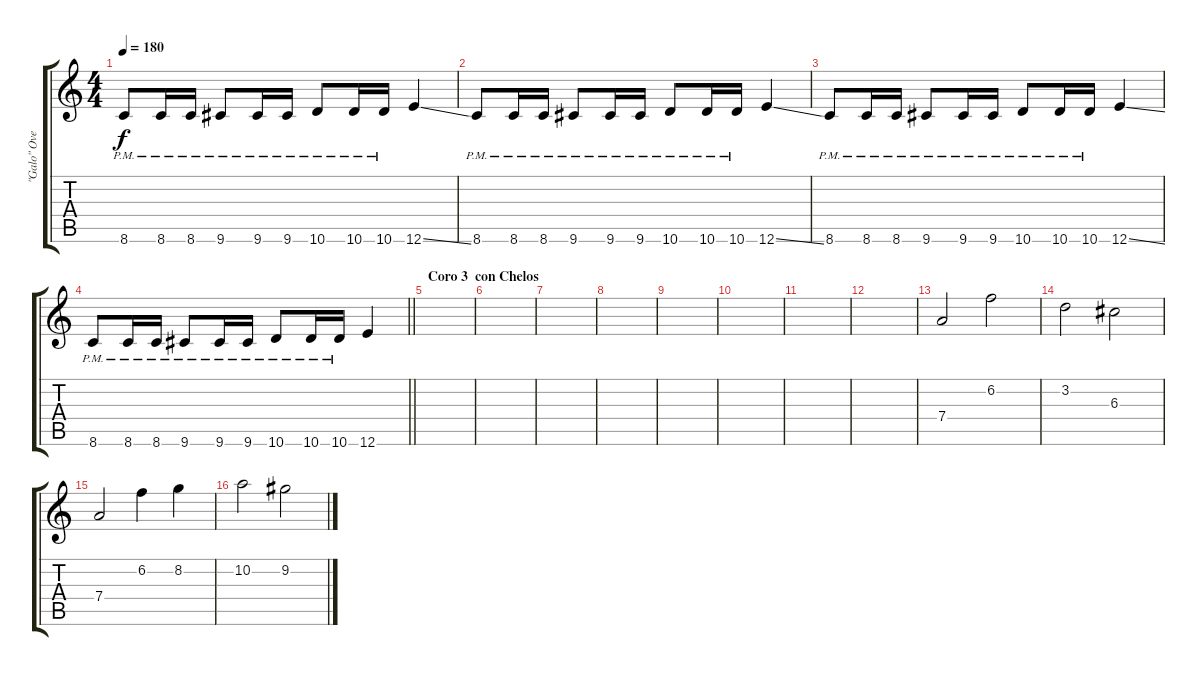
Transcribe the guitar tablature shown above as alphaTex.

\track ("\"Galo\" Overdubs" "\"Galo\" Ove") {instrument overdrivenguitar}
\staff {score tabs}
\tuning (E4 B3 G3 D3 A2 E2) {hide}
\ts (4 4)
\tempo 180
\clef g2
\ks c
8.6{pm}.8{dy f} 8.6{pm}.16 8.6{pm}.16 9.6{pm}.8 9.6{pm}.16 9.6{pm}.16 10.6{pm}.8 10.6{pm}.16 10.6{pm}.16 12.6{ss}.4 |
8.6{pm}.8 8.6{pm}.16 8.6{pm}.16 9.6{pm}.8 9.6{pm}.16 9.6{pm}.16 10.6{pm}.8 10.6{pm}.16 10.6{pm}.16 12.6{ss}.4 |
8.6{pm}.8 8.6{pm}.16 8.6{pm}.16 9.6{pm}.8 9.6{pm}.16 9.6{pm}.16 10.6{pm}.8 10.6{pm}.16 10.6{pm}.16 12.6{ss}.4 |
\barLineRight lightlight
8.6{pm}.8 8.6{pm}.16 8.6{pm}.16 9.6{pm}.8 9.6{pm}.16 9.6{pm}.16 10.6{pm}.8 10.6{pm}.16 10.6{pm}.16 12.6.4 |
\section ("" "Coro 3  con Chelos")
|
|
|
|
|
|
|
|
7.4.2{instrument cello} 6.2.2 |
3.2.2 6.3.2 |
7.4.2 6.2.4 8.2.4 |
10.2.2 9.2.2
